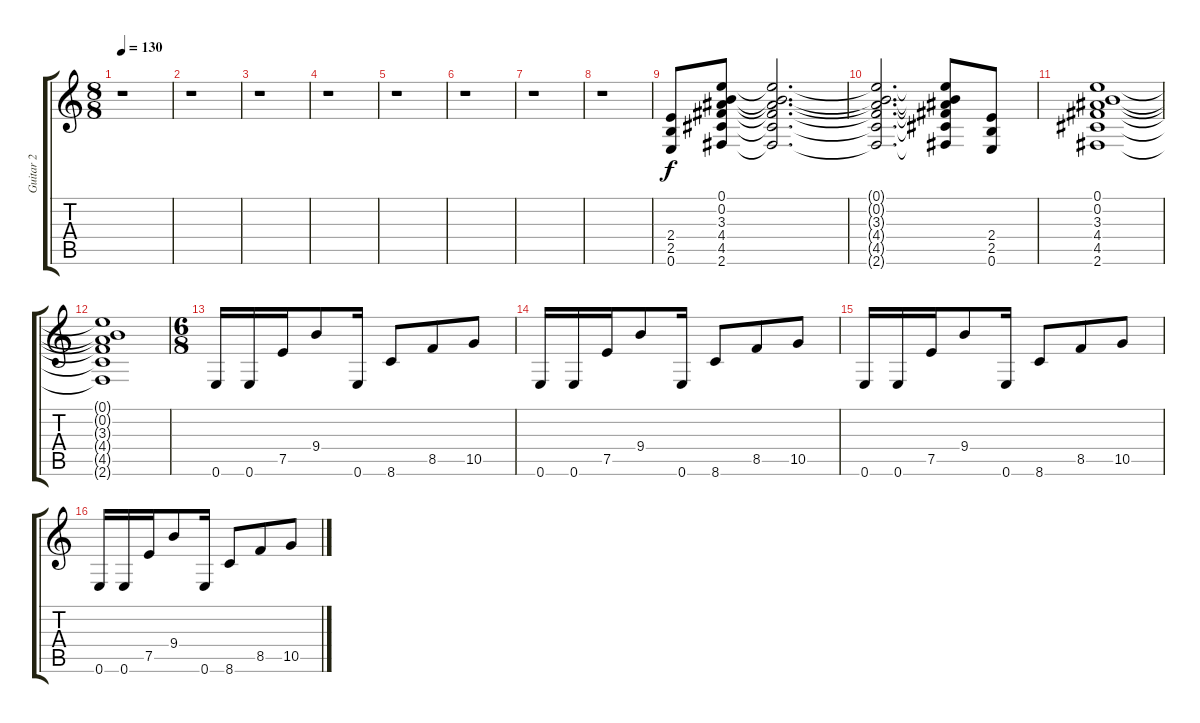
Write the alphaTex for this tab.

\track ("Guitar 2" "Guitar 2") {instrument overdrivenguitar}
\staff {score tabs}
\tuning (E4 B3 G3 D3 A2 E2) {hide}
\ts (8 8)
\tempo 130
\clef g2
\ks c
r.1{dy f} |
r.1 |
r.1 |
r.1 |
r.1 |
r.1 |
r.1 |
r.1 |
(2.4 2.5 0.6).8 (0.1 0.2 3.3 4.4 4.5 2.6).8 (0.1{t} 0.2{t} 3.3{t} 4.4{t} 4.5{t} 2.6{t}).2{d} |
(0.1{t} 0.2{t} 3.3{t} 4.4{t} 4.5{t} 2.6{t}).2{d} (0.1{t} 0.2{t} 3.3{t} 4.4{t} 4.5{t} 2.6{t}).8 (2.4 2.5 0.6).8 |
(0.1 0.2 3.3 4.4 4.5 2.6).1 |
(0.1{t} 0.2{t} 3.3{t} 4.4{t} 4.5{t} 2.6{t}).1 |
\ts (6 8)
0.6.16 0.6.16 7.5.16 9.4.8 0.6.16 8.6.8 8.5.8 10.5.8 |
0.6.16 0.6.16 7.5.16 9.4.8 0.6.16 8.6.8 8.5.8 10.5.8 |
0.6.16 0.6.16 7.5.16 9.4.8 0.6.16 8.6.8 8.5.8 10.5.8 |
0.6.16 0.6.16 7.5.16 9.4.8 0.6.16 8.6.8 8.5.8 10.5.8
